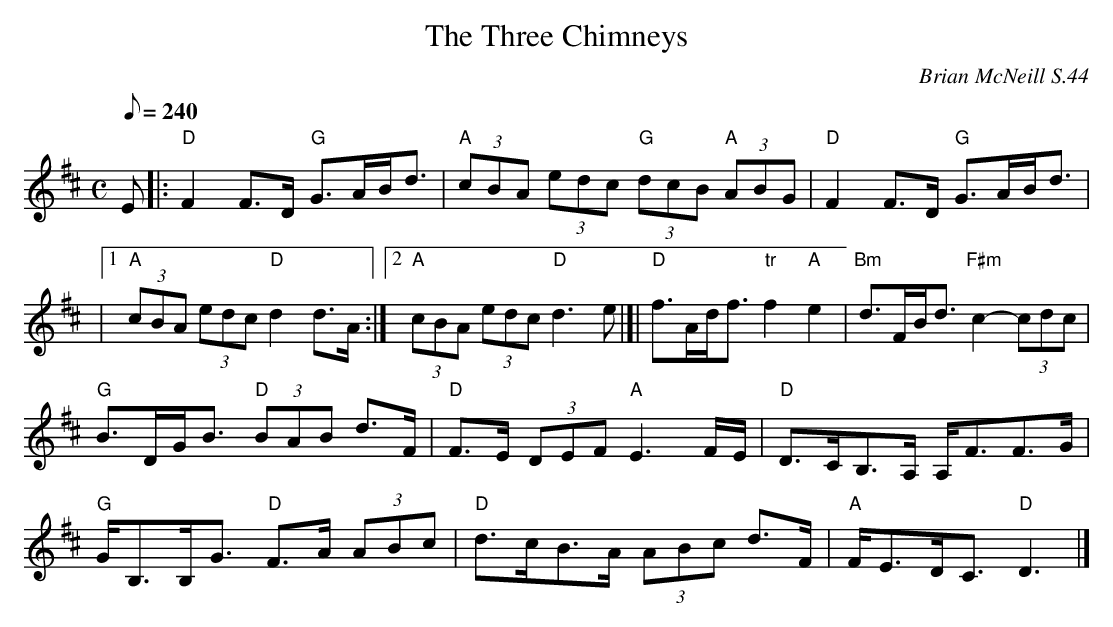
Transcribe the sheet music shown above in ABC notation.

X:1
T:The Three Chimneys
C:Brian McNeill S.44
M:C
Q:1/8=240
L:1/8
K:D
E|:"D"F2F>D "G"G>AB<d|"A"(3cBA (3edc "G"(3dcB "A"(3ABG|"D"F2F>D "G"G>AB<d|!
|1"A"(3cBA (3edc "D"d2 d>A:|2"A"(3cBA (3edc "D"d3e|]|"D"f>Ad<f "tr"f2"A"e2|"Bm"d>FB<d "F#m"c2-(3cdc|!
"G"B>DG<B "D"(3BAB d>F|"D"F>E (3DEF "A"E3F/E/|"D"D>CB,>A, A,<FF>G|!
"G"G<B,B,<G "D"F>A (3ABc|"D"d>cB>A (3ABc d>F|"A"F<ED<C "D"D3|]
